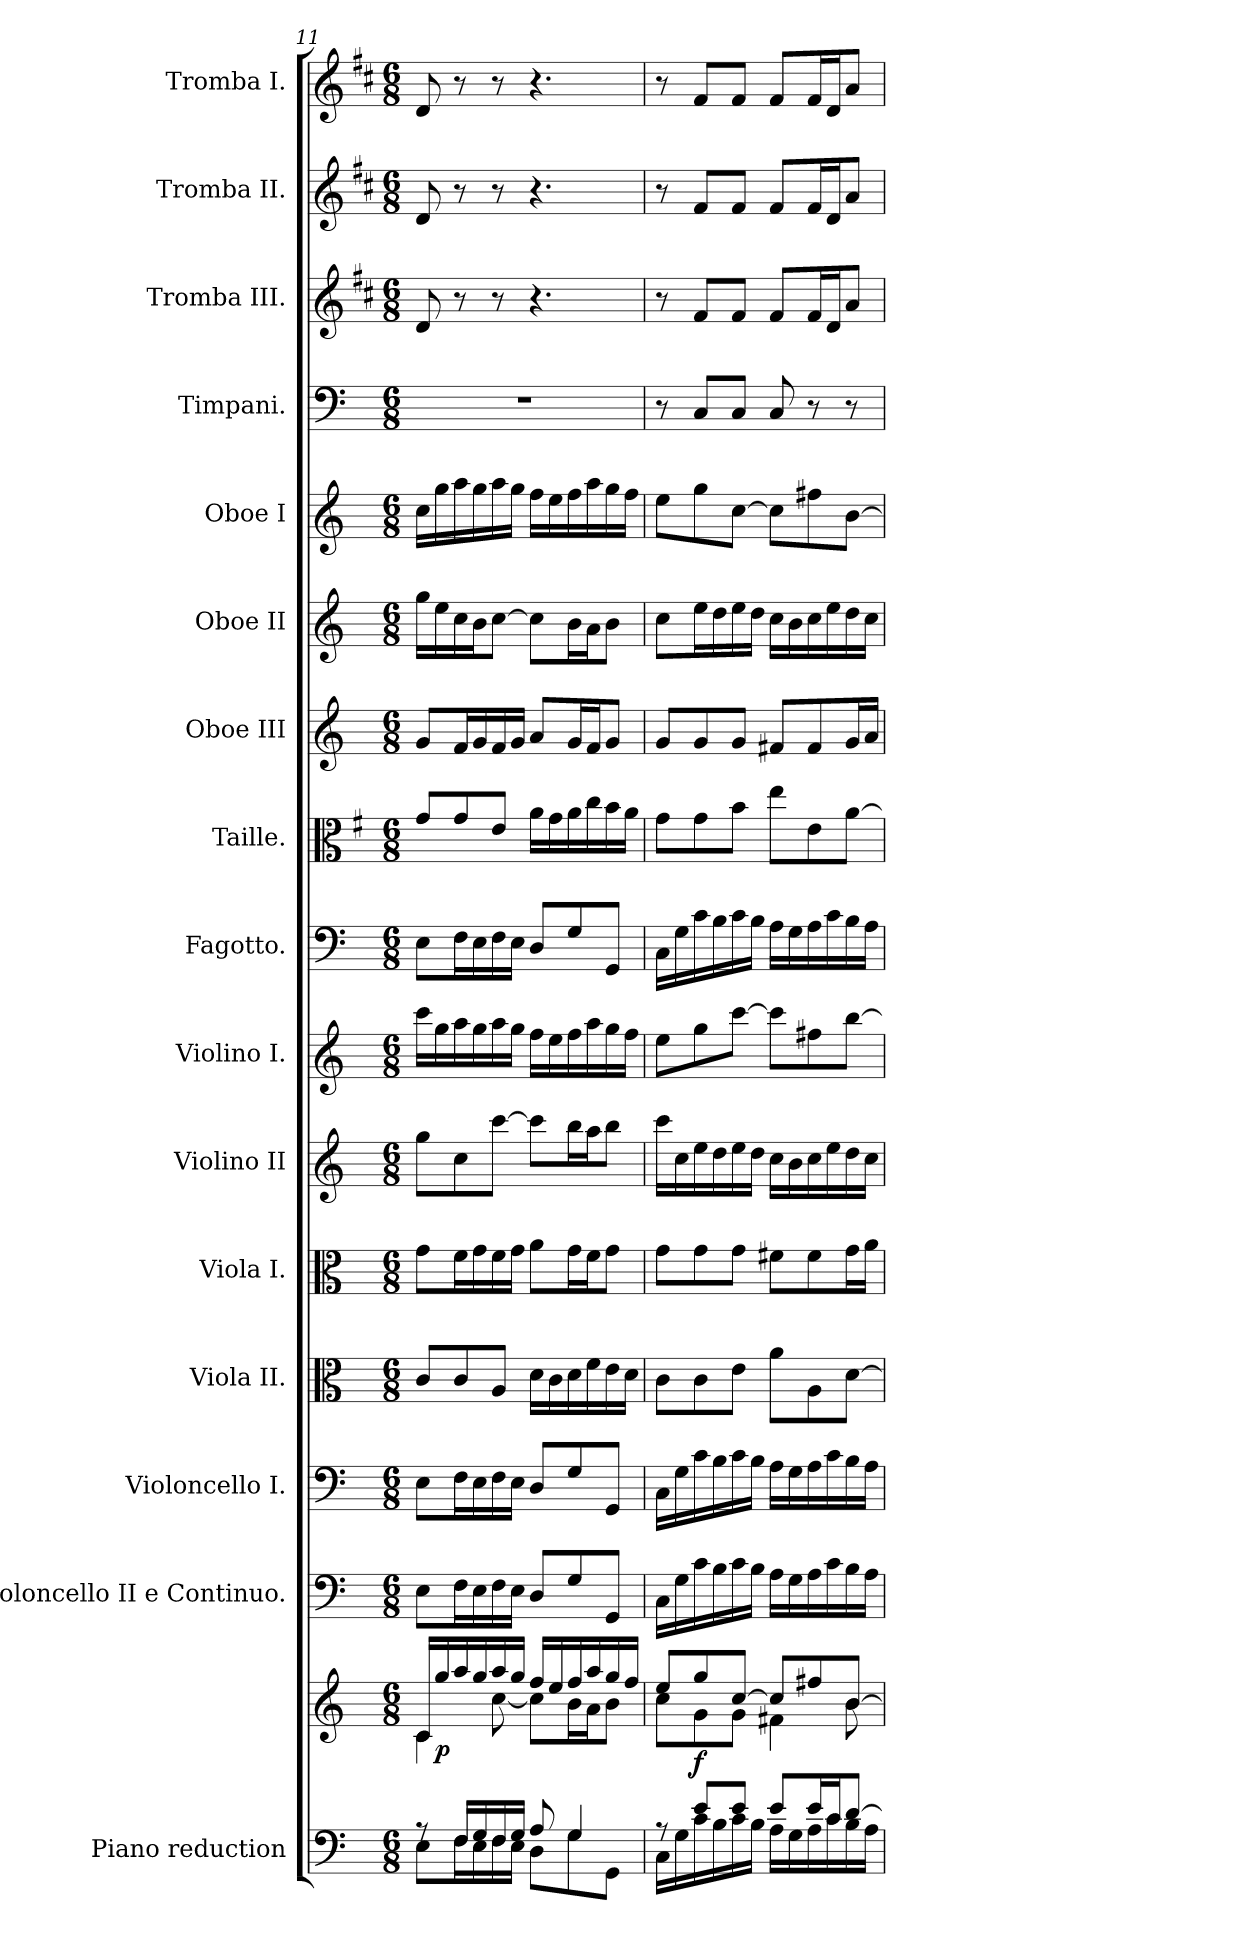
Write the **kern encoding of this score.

**kern	**kern	**dynam	**kern	**kern	**kern	**kern	**kern	**kern	**kern	**kern	**kern	**kern	**kern	**kern	**kern	**kern	**kern
*part16	*part16	*part16	*part15	*part14	*part13	*part12	*part11	*part10	*part9	*part8	*part7	*part6	*part5	*part4	*part3	*part2	*part1
*staff17	*staff16	*staff16/17	*staff15	*staff14	*staff13	*staff12	*staff11	*staff10	*staff9	*staff8	*staff7	*staff6	*staff5	*staff4	*staff3	*staff2	*staff1
*I"Piano reduction	*	*	*I"Violoncello II e Continuo.	*I"Violoncello I.	*I"Viola II.	*I"Viola I.	*I"Violino II	*I"Violino I.	*I"Fagotto.	*I"Taille.	*I"Oboe III	*I"Oboe II	*I"Oboe I	*I"Timpani.	*I"Tromba III.	*I"Tromba II.	*I"Tromba I.
*I'Pno	*	*	*I'Vc	*I'Vc	*I'Vla	*I'Vla	*	*I'Vln	*	*	*I'Ob	*I'Ob	*I'Ob	*I'Timp	*	*	*
!!LO:PB:g=z
*clefF4	*clefG2	*	*clefF4	*clefF4	*clefC3	*clefC3	*clefG2	*clefG2	*clefF4	*clefC3	*clefG2	*clefG2	*clefG2	*clefF4	*clefG2	*clefG2	*clefG2
*	*	*	*ITrd7c12	*	*	*	*	*	*	*ITrd4c7	*	*	*	*	*ITrd1c2	*ITrd1c2	*ITrd1c2
*k[]	*k[]	*	*k[]	*k[]	*k[]	*k[]	*k[]	*k[]	*k[]	*k[]	*k[]	*k[]	*k[]	*k[]	*k[]	*k[]	*k[]
*M6/8	*M6/8	*	*M6/8	*M6/8	*M6/8	*M6/8	*M6/8	*M6/8	*M6/8	*M6/8	*M6/8	*M6/8	*M6/8	*M6/8	*M6/8	*M6/8	*M6/8
=11	=11	=11	=11	=11	=11	=11	=11	=11	=11	=11	=11	=11	=11	=11	=11	=11	=11
*^	*^	*	*	*	*	*	*	*	*	*	*	*	*	*	*	*	*
8rA	8E\L	16c/LL	4c\	.	8EE\L	8E\L	8c/L	8g\L	8gg\L	16ccc\LL	8E\L	8c/L	8g/L	16gg\LL	16cc\LL	2.r	8c/	8c/	8c/
!	!	!	!	!LO:DY:b	!	!	!	!	!	!	!	!	!	!	!	!	!	!	!
.	.	16gg/	.	p	.	.	.	.	.	16gg\	.	.	.	16ee\	16gg\	.	.	.	.
16F/LL	16F\L	16aa/	.	.	16FF\L	16F\L	8c/	16f\L	8cc\	16aa\	16F\L	8c/	16f/L	16cc\	16aa\	.	8r	8r	8r
16G/	16E\	16gg/	.	.	16EE\	16E\	.	16g\	.	16gg\	16E\	.	16g/	16b\J	16gg\	.	.	.	.
16F/	16F\	16aa/	[8cc\	.	16FF\	16F\	8A/J	16f\	[8ccc\J	16aa\	16F\	8A/J	16f/	[8cc\J	16aa\	.	8r	8r	8r
16G/JJ	16E\JJ	16gg/JJ	.	.	16EE\JJ	16E\JJ	.	16g\JJ	.	16gg\JJ	16E\JJ	.	16g/JJ	.	16gg\JJ	.	.	.	.
8A/	8D\L	16ff/LL	8cc\L]	.	8DD/L	8D/L	16d\LL	8a\L	8ccc\L]	16ff\LL	8D/L	16d\LL	8a/L	8cc\L]	16ff\LL	.	4.r	4.r	4.r
.	.	16ee/	.	.	.	.	16c\	.	.	16ee\	.	16c\	.	.	16ee\	.	.	.	.
4G/	8G\	16ff/	16b\L	.	8GG/	8G/	16d\	16g\L	16bb\L	16ff\	8G/	16d\	16g/L	16b\L	16ff\	.	.	.	.
.	.	16aa/	16a\J	.	.	.	16f\	16f\J	16aa\J	16aa\	.	16f\	16f/J	16a\J	16aa\	.	.	.	.
.	8GG\J	16gg/	8b\J	.	8GGG/J	8GG/J	16e\	8g\J	8bb\J	16gg\	8GG/J	16e\	8g/J	8b\J	16gg\	.	.	.	.
.	.	16ff/JJ	.	.	.	.	16d\JJ	.	.	16ff\JJ	.	16d\JJ	.	.	16ff\JJ	.	.	.	.
=12	=12	=12	=12	=12	=12	=12	=12	=12	=12	=12	=12	=12	=12	=12	=12	=12	=12	=12	=12
8rA	16C\LL	8ee/L	8cc\L	.	16CC\LL	16C\LL	8c\L	8g\L	16ccc\LL	8ee\L	16C\LL	8c\L	8g/L	8cc\L	8ee\L	8r	8r	8r	8r
.	16G\	.	.	.	16GG\	16G\	.	.	16cc\	.	16G\	.	.	.	.	.	.	.	.
!	!	!	!	!LO:DY:b	!	!	!	!	!	!	!	!	!	!	!	!	!	!	!
8e/L	16c\	8gg/	8g\	f	16C\	16c\	8c\	8g\	16ee\	8gg\	16c\	8c\	8g/	16ee\L	8gg\	8C/L	8e/L	8e/L	8e/L
.	16B\	.	.	.	16BB\	16B\	.	.	16dd\	.	16B\	.	.	16dd\	.	.	.	.	.
8e/J	16c\	[8cc/J	8g\J	.	16C\	16c\	8e\J	8g\J	16ee\	[8ccc\J	16c\	8e\J	8g/J	16ee\	[8cc\J	8C/J	8e/J	8e/J	8e/J
.	16B\JJ	.	.	.	16BB\JJ	16B\JJ	.	.	16dd\JJ	.	16B\JJ	.	.	16dd\JJ	.	.	.	.	.
8e/L	16A\LL	8cc/L]	4f#X\	.	16AA\LL	16A\LL	8a\L	8f#X\L	16cc\LL	8ccc\L]	16A\LL	8a\L	8f#X/L	16cc\LL	8cc\L]	8C/	8e/L	8e/L	8e/L
.	16G\	.	.	.	16GG\	16G\	.	.	16b\	.	16G\	.	.	16b\	.	.	.	.	.
16e/L	16A\	8ff#X/	.	.	16AA\	16A\	8A\	8f#\	16cc\	8ff#X\	16A\	8A\	8f#/	16cc\	8ff#X\	8r	16e/L	16e/L	16e/L
16c/J	16c\	.	.	.	16C\	16c\	.	.	16ee\	.	16c\	.	.	16ee\	.	.	16c/J	16c/J	16c/J
[8d/J	16B\	[8b/J	8b\	.	16BB\	16B\	[8d\J	16g\L	16dd\	[8bb\J	16B\	[8d\J	16g/L	16dd\	[8b\J	8r	8g/J	8g/J	8g/J
.	16A\JJ	.	.	.	16AA\JJ	16A\JJ	.	16a\JJ	16cc\JJ	.	16A\JJ	.	16a/JJ	16cc\JJ	.	.	.	.	.
*v	*v	*	*	*	*	*	*	*	*	*	*	*	*	*	*	*	*	*	*
*	*v	*v	*	*	*	*	*	*	*	*	*	*	*	*	*	*	*	*
=	=	=	=	=	=	=	=	=	=	=	=	=	=	=	=	=	=
*-	*-	*-	*-	*-	*-	*-	*-	*-	*-	*-	*-	*-	*-	*-	*-	*-	*-
